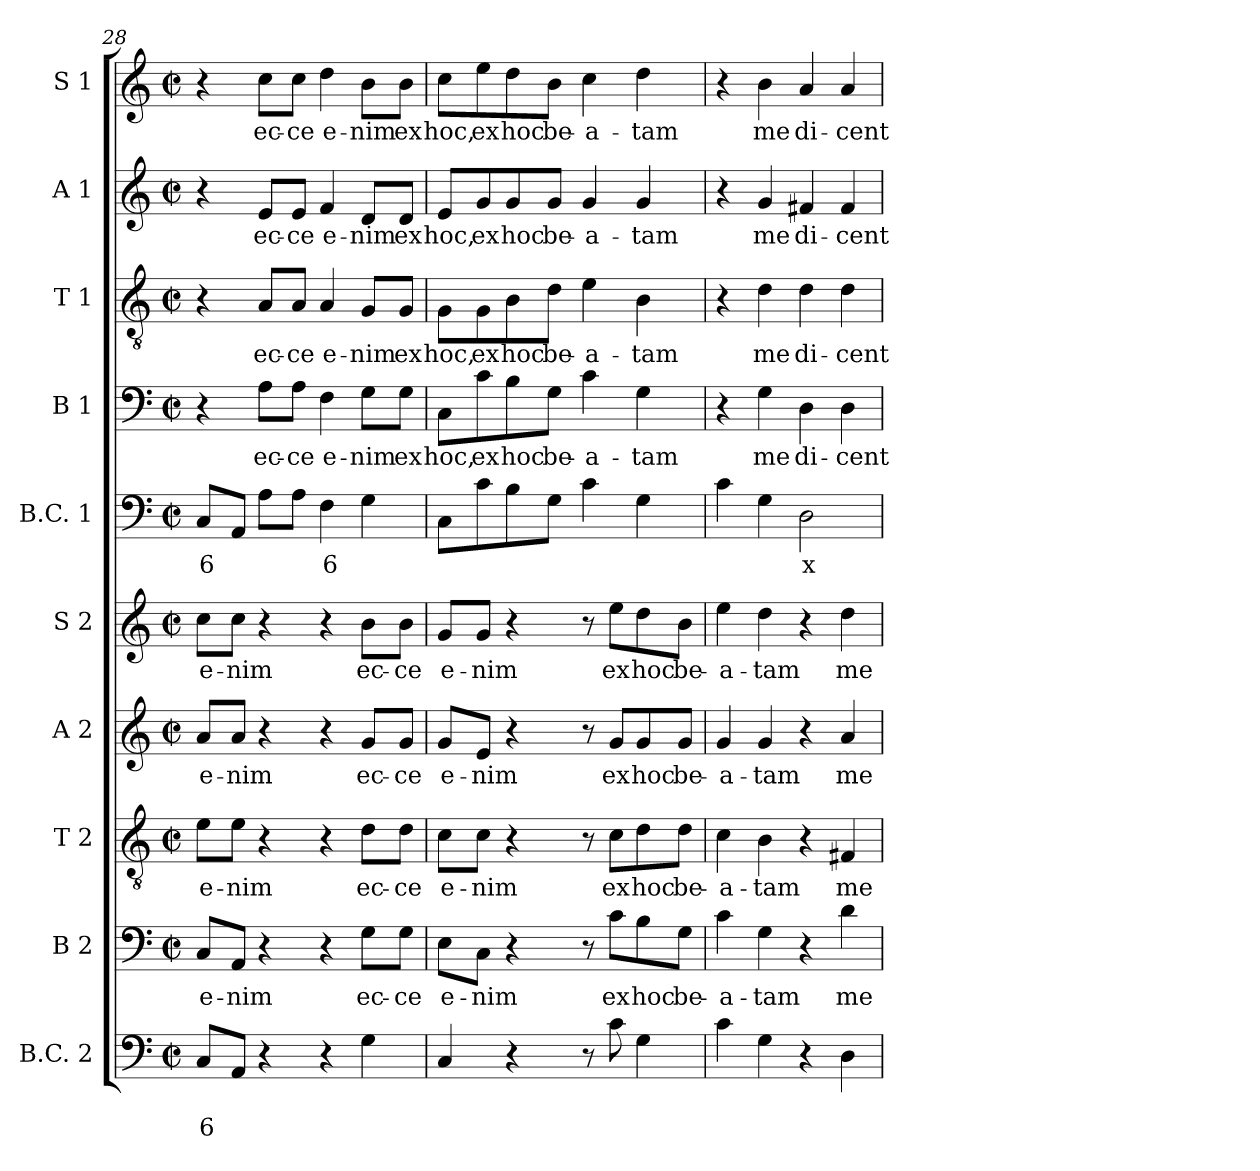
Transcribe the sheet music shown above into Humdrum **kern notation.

**kern	**text	**text	**kern	**text	**kern	**text	**kern	**text	**kern	**text	**kern	**text	**kern	**text	**kern	**text	**kern	**text	**kern	**text
*part10	*part10	*part10	*part9	*part9	*part8	*part8	*part7	*part7	*part6	*part6	*part5	*part5	*part4	*part4	*part3	*part3	*part2	*part2	*part1	*part1
*staff10	*staff10	*staff10	*staff9	*staff9	*staff8	*staff8	*staff7	*staff7	*staff6	*staff6	*staff5	*staff5	*staff4	*staff4	*staff3	*staff3	*staff2	*staff2	*staff1	*staff1
*I"B.C. 2	*	*	*I"B 2	*	*I"T 2	*	*I"A 2	*	*I"S 2	*	*I"B.C. 1	*	*I"B 1	*	*I"T 1	*	*I"A 1	*	*I"S 1	*
*I'BC2	*	*	*I'B2	*	*I'T2	*	*I'A2	*	*I'S2	*	*I'BC1	*	*I'B1	*	*I'T1	*	*I'A1	*	*I'S1	*
*clefF4	*	*	*clefF4	*	*clefGv2	*	*clefG2	*	*clefG2	*	*clefF4	*	*clefF4	*	*clefGv2	*	*clefG2	*	*clefG2	*
*k[]	*	*	*k[]	*	*k[]	*	*k[]	*	*k[]	*	*k[]	*	*k[]	*	*k[]	*	*k[]	*	*k[]	*
*C:	*	*	*C:	*	*C:	*	*C:	*	*C:	*	*C:	*	*C:	*	*C:	*	*C:	*	*C:	*
*M2/2	*	*	*M2/2	*	*M2/2	*	*M2/2	*	*M2/2	*	*M2/2	*	*M2/2	*	*M2/2	*	*M2/2	*	*M2/2	*
*met(c|)	*	*	*met(c|)	*	*met(c|)	*	*met(c|)	*	*met(c|)	*	*met(c|)	*	*met(c|)	*	*met(c|)	*	*met(c|)	*	*met(c|)	*
=28	=28	=28	=28	=28	=28	=28	=28	=28	=28	=28	=28	=28	=28	=28	=28	=28	=28	=28	=28	=28
!	!	!LO:LY:b	!	!	!	!	!	!	!	!	!	!	!	!	!	!	!	!	!	!
!	!	!	!	!LO:LY:b	!	!	!	!	!	!	!	!	!	!	!	!	!	!	!	!
!	!	!	!	!	!	!LO:LY:b	!	!	!	!	!	!	!	!	!	!	!	!	!	!
!	!	!	!	!	!	!	!	!LO:LY:b	!	!	!	!	!	!	!	!	!	!	!	!
!	!	!	!	!	!	!	!	!	!	!LO:LY:b	!	!	!	!	!	!	!	!	!	!
!	!	!	!	!	!	!	!	!	!	!	!	!LO:LY:b	!	!	!	!	!	!	!	!
8C/L	.	6	8C/L	e-	8e\L	e-	8a/L	e-	8cc\L	e-	8C/L	6	4r	.	4r	.	4r	.	4r	.
!	!	!	!	!LO:LY:b	!	!	!	!	!	!	!	!	!	!	!	!	!	!	!	!
!	!	!	!	!	!	!LO:LY:b	!	!	!	!	!	!	!	!	!	!	!	!	!	!
!	!	!	!	!	!	!	!	!LO:LY:b	!	!	!	!	!	!	!	!	!	!	!	!
!	!	!	!	!	!	!	!	!	!	!LO:LY:b	!	!	!	!	!	!	!	!	!	!
8AA/J	.	.	8AA/J	-nim	8e\J	-nim	8a/J	-nim	8cc\J	-nim	8AA/J	.	.	.	.	.	.	.	.	.
!	!	!	!	!	!	!	!	!	!	!	!	!	!	!LO:LY:b	!	!	!	!	!	!
!	!	!	!	!	!	!	!	!	!	!	!	!	!	!	!	!LO:LY:b	!	!	!	!
!	!	!	!	!	!	!	!	!	!	!	!	!	!	!	!	!	!	!LO:LY:b	!	!
!	!	!	!	!	!	!	!	!	!	!	!	!	!	!	!	!	!	!	!	!LO:LY:b
4r	.	.	4r	.	4r	.	4r	.	4r	.	8A\L	.	8A\L	ec-	8A/L	ec-	8e/L	ec-	8cc\L	ec-
!	!	!	!	!	!	!	!	!	!	!	!	!	!	!LO:LY:b	!	!	!	!	!	!
!	!	!	!	!	!	!	!	!	!	!	!	!	!	!	!	!LO:LY:b	!	!	!	!
!	!	!	!	!	!	!	!	!	!	!	!	!	!	!	!	!	!	!LO:LY:b	!	!
!	!	!	!	!	!	!	!	!	!	!	!	!	!	!	!	!	!	!	!	!LO:LY:b
.	.	.	.	.	.	.	.	.	.	.	8A\J	.	8A\J	-ce	8A/J	-ce	8e/J	-ce	8cc\J	-ce
!	!	!	!	!	!	!	!	!	!	!	!	!LO:LY:b	!	!	!	!	!	!	!	!
!	!	!	!	!	!	!	!	!	!	!	!	!	!	!LO:LY:b	!	!	!	!	!	!
!	!	!	!	!	!	!	!	!	!	!	!	!	!	!	!	!LO:LY:b	!	!	!	!
!	!	!	!	!	!	!	!	!	!	!	!	!	!	!	!	!	!	!LO:LY:b	!	!
!	!	!	!	!	!	!	!	!	!	!	!	!	!	!	!	!	!	!	!	!LO:LY:b
4r	.	.	4r	.	4r	.	4r	.	4r	.	4F\	6	4F\	e-	4A/	e-	4f/	e-	4dd\	e-
!	!	!	!	!LO:LY:b	!	!	!	!	!	!	!	!	!	!	!	!	!	!	!	!
!	!	!	!	!	!	!LO:LY:b	!	!	!	!	!	!	!	!	!	!	!	!	!	!
!	!	!	!	!	!	!	!	!LO:LY:b	!	!	!	!	!	!	!	!	!	!	!	!
!	!	!	!	!	!	!	!	!	!	!LO:LY:b	!	!	!	!	!	!	!	!	!	!
!	!	!	!	!	!	!	!	!	!	!	!	!	!	!LO:LY:b	!	!	!	!	!	!
!	!	!	!	!	!	!	!	!	!	!	!	!	!	!	!	!LO:LY:b	!	!	!	!
!	!	!	!	!	!	!	!	!	!	!	!	!	!	!	!	!	!	!LO:LY:b	!	!
!	!	!	!	!	!	!	!	!	!	!	!	!	!	!	!	!	!	!	!	!LO:LY:b
4G\	.	.	8G\L	ec-	8d\L	ec-	8g/L	ec-	8b\L	ec-	4G\	.	8G\L	-nim	8G/L	-nim	8d/L	-nim	8b\L	-nim
!	!	!	!	!LO:LY:b	!	!	!	!	!	!	!	!	!	!	!	!	!	!	!	!
!	!	!	!	!	!	!LO:LY:b	!	!	!	!	!	!	!	!	!	!	!	!	!	!
!	!	!	!	!	!	!	!	!LO:LY:b	!	!	!	!	!	!	!	!	!	!	!	!
!	!	!	!	!	!	!	!	!	!	!LO:LY:b	!	!	!	!	!	!	!	!	!	!
!	!	!	!	!	!	!	!	!	!	!	!	!	!	!LO:LY:b	!	!	!	!	!	!
!	!	!	!	!	!	!	!	!	!	!	!	!	!	!	!	!LO:LY:b	!	!	!	!
!	!	!	!	!	!	!	!	!	!	!	!	!	!	!	!	!	!	!LO:LY:b	!	!
!	!	!	!	!	!	!	!	!	!	!	!	!	!	!	!	!	!	!	!	!LO:LY:b
.	.	.	8G\J	-ce	8d\J	-ce	8g/J	-ce	8b\J	-ce	.	.	8G\J	ex	8G/J	ex	8d/J	ex	8b\J	ex
=29	=29	=29	=29	=29	=29	=29	=29	=29	=29	=29	=29	=29	=29	=29	=29	=29	=29	=29	=29	=29
!	!	!	!	!LO:LY:b	!	!	!	!	!	!	!	!	!	!	!	!	!	!	!	!
!	!	!	!	!	!	!LO:LY:b	!	!	!	!	!	!	!	!	!	!	!	!	!	!
!	!	!	!	!	!	!	!	!LO:LY:b	!	!	!	!	!	!	!	!	!	!	!	!
!	!	!	!	!	!	!	!	!	!	!LO:LY:b	!	!	!	!	!	!	!	!	!	!
!	!	!	!	!	!	!	!	!	!	!	!	!	!	!LO:LY:b	!	!	!	!	!	!
!	!	!	!	!	!	!	!	!	!	!	!	!	!	!	!	!LO:LY:b	!	!	!	!
!	!	!	!	!	!	!	!	!	!	!	!	!	!	!	!	!	!	!LO:LY:b	!	!
!	!	!	!	!	!	!	!	!	!	!	!	!	!	!	!	!	!	!	!	!LO:LY:b
4C/	.	.	8E\L	e-	8c\L	e-	8g/L	e-	8g/L	e-	8C\L	.	8C\L	hoc,	8G\L	hoc,	8e/L	hoc,	8cc\L	hoc,
!	!	!	!	!LO:LY:b	!	!	!	!	!	!	!	!	!	!	!	!	!	!	!	!
!	!	!	!	!	!	!LO:LY:b	!	!	!	!	!	!	!	!	!	!	!	!	!	!
!	!	!	!	!	!	!	!	!LO:LY:b	!	!	!	!	!	!	!	!	!	!	!	!
!	!	!	!	!	!	!	!	!	!	!LO:LY:b	!	!	!	!	!	!	!	!	!	!
!	!	!	!	!	!	!	!	!	!	!	!	!	!	!LO:LY:b	!	!	!	!	!	!
!	!	!	!	!	!	!	!	!	!	!	!	!	!	!	!	!LO:LY:b	!	!	!	!
!	!	!	!	!	!	!	!	!	!	!	!	!	!	!	!	!	!	!LO:LY:b	!	!
!	!	!	!	!	!	!	!	!	!	!	!	!	!	!	!	!	!	!	!	!LO:LY:b
.	.	.	8C\J	-nim	8c\J	-nim	8e/J	-nim	8g/J	-nim	8c\	.	8c\	ex	8G\	ex	8g/	ex	8ee\	ex
!	!	!	!	!	!	!	!	!	!	!	!	!	!	!LO:LY:b	!	!	!	!	!	!
!	!	!	!	!	!	!	!	!	!	!	!	!	!	!	!	!LO:LY:b	!	!	!	!
!	!	!	!	!	!	!	!	!	!	!	!	!	!	!	!	!	!	!LO:LY:b	!	!
!	!	!	!	!	!	!	!	!	!	!	!	!	!	!	!	!	!	!	!	!LO:LY:b
4r	.	.	4r	.	4r	.	4r	.	4r	.	8B\	.	8B\	hoc	8B\	hoc	8g/	hoc	8dd\	hoc
!	!	!	!	!	!	!	!	!	!	!	!	!	!	!LO:LY:b	!	!	!	!	!	!
!	!	!	!	!	!	!	!	!	!	!	!	!	!	!	!	!LO:LY:b	!	!	!	!
!	!	!	!	!	!	!	!	!	!	!	!	!	!	!	!	!	!	!LO:LY:b	!	!
!	!	!	!	!	!	!	!	!	!	!	!	!	!	!	!	!	!	!	!	!LO:LY:b
.	.	.	.	.	.	.	.	.	.	.	8G\J	.	8G\J	be-	8d\J	be-	8g/J	be-	8b\J	be-
!	!	!	!	!	!	!	!	!	!	!	!	!	!	!LO:LY:b	!	!	!	!	!	!
!	!	!	!	!	!	!	!	!	!	!	!	!	!	!	!	!LO:LY:b	!	!	!	!
!	!	!	!	!	!	!	!	!	!	!	!	!	!	!	!	!	!	!LO:LY:b	!	!
!	!	!	!	!	!	!	!	!	!	!	!	!	!	!	!	!	!	!	!	!LO:LY:b
8r	.	.	8r	.	8r	.	8r	.	8r	.	4c\	.	4c\	-a-	4e\	-a-	4g/	-a-	4cc\	-a-
!	!	!	!	!LO:LY:b	!	!	!	!	!	!	!	!	!	!	!	!	!	!	!	!
!	!	!	!	!	!	!LO:LY:b	!	!	!	!	!	!	!	!	!	!	!	!	!	!
!	!	!	!	!	!	!	!	!LO:LY:b	!	!	!	!	!	!	!	!	!	!	!	!
!	!	!	!	!	!	!	!	!	!	!LO:LY:b	!	!	!	!	!	!	!	!	!	!
8c\	.	.	8c\L	ex	8c\L	ex	8g/L	ex	8ee\L	ex	.	.	.	.	.	.	.	.	.	.
!	!	!	!	!LO:LY:b	!	!	!	!	!	!	!	!	!	!	!	!	!	!	!	!
!	!	!	!	!	!	!LO:LY:b	!	!	!	!	!	!	!	!	!	!	!	!	!	!
!	!	!	!	!	!	!	!	!LO:LY:b	!	!	!	!	!	!	!	!	!	!	!	!
!	!	!	!	!	!	!	!	!	!	!LO:LY:b	!	!	!	!	!	!	!	!	!	!
!	!	!	!	!	!	!	!	!	!	!	!	!	!	!LO:LY:b	!	!	!	!	!	!
!	!	!	!	!	!	!	!	!	!	!	!	!	!	!	!	!LO:LY:b	!	!	!	!
!	!	!	!	!	!	!	!	!	!	!	!	!	!	!	!	!	!	!LO:LY:b	!	!
!	!	!	!	!	!	!	!	!	!	!	!	!	!	!	!	!	!	!	!	!LO:LY:b
4G\	.	.	8B\	hoc	8d\	hoc	8g/	hoc	8dd\	hoc	4G\	.	4G\	-tam	4B\	-tam	4g/	-tam	4dd\	-tam
!	!	!	!	!LO:LY:b	!	!	!	!	!	!	!	!	!	!	!	!	!	!	!	!
!	!	!	!	!	!	!LO:LY:b	!	!	!	!	!	!	!	!	!	!	!	!	!	!
!	!	!	!	!	!	!	!	!LO:LY:b	!	!	!	!	!	!	!	!	!	!	!	!
!	!	!	!	!	!	!	!	!	!	!LO:LY:b	!	!	!	!	!	!	!	!	!	!
.	.	.	8G\J	be-	8d\J	be-	8g/J	be-	8b\J	be-	.	.	.	.	.	.	.	.	.	.
!!LO:PB:g=z
=30	=30	=30	=30	=30	=30	=30	=30	=30	=30	=30	=30	=30	=30	=30	=30	=30	=30	=30	=30	=30
!	!	!	!	!LO:LY:b	!	!	!	!	!	!	!	!	!	!	!	!	!	!	!	!
!	!	!	!	!	!	!LO:LY:b	!	!	!	!	!	!	!	!	!	!	!	!	!	!
!	!	!	!	!	!	!	!	!LO:LY:b	!	!	!	!	!	!	!	!	!	!	!	!
!	!	!	!	!	!	!	!	!	!	!LO:LY:b	!	!	!	!	!	!	!	!	!	!
4c\	.	.	4c\	-a-	4c\	-a-	4g/	-a-	4ee\	-a-	4c\	.	4r	.	4r	.	4r	.	4r	.
!	!	!	!	!LO:LY:b	!	!	!	!	!	!	!	!	!	!	!	!	!	!	!	!
!	!	!	!	!	!	!LO:LY:b	!	!	!	!	!	!	!	!	!	!	!	!	!	!
!	!	!	!	!	!	!	!	!LO:LY:b	!	!	!	!	!	!	!	!	!	!	!	!
!	!	!	!	!	!	!	!	!	!	!LO:LY:b	!	!	!	!	!	!	!	!	!	!
!	!	!	!	!	!	!	!	!	!	!	!	!	!	!LO:LY:b	!	!	!	!	!	!
!	!	!	!	!	!	!	!	!	!	!	!	!	!	!	!	!LO:LY:b	!	!	!	!
!	!	!	!	!	!	!	!	!	!	!	!	!	!	!	!	!	!	!LO:LY:b	!	!
!	!	!	!	!	!	!	!	!	!	!	!	!	!	!	!	!	!	!	!	!LO:LY:b
4G\	.	.	4G\	-tam	4B\	-tam	4g/	-tam	4dd\	-tam	4G\	.	4G\	me	4d\	me	4g/	me	4b\	me
!	!	!	!	!	!	!	!	!	!	!	!	!LO:LY:b	!	!	!	!	!	!	!	!
!	!	!	!	!	!	!	!	!	!	!	!	!	!	!LO:LY:b	!	!	!	!	!	!
!	!	!	!	!	!	!	!	!	!	!	!	!	!	!	!	!LO:LY:b	!	!	!	!
!	!	!	!	!	!	!	!	!	!	!	!	!	!	!	!	!	!	!LO:LY:b	!	!
!	!	!	!	!	!	!	!	!	!	!	!	!	!	!	!	!	!	!	!	!LO:LY:b
4r	.	.	4r	.	4r	.	4r	.	4r	.	2D\	x	4D\	di-	4d\	di-	4f#X/	di-	4a/	di-
!	!	!	!	!LO:LY:b	!	!	!	!	!	!	!	!	!	!	!	!	!	!	!	!
!	!	!	!	!	!	!LO:LY:b	!	!	!	!	!	!	!	!	!	!	!	!	!	!
!	!	!	!	!	!	!	!	!LO:LY:b	!	!	!	!	!	!	!	!	!	!	!	!
!	!	!	!	!	!	!	!	!	!	!LO:LY:b	!	!	!	!	!	!	!	!	!	!
!	!	!	!	!	!	!	!	!	!	!	!	!	!	!LO:LY:b	!	!	!	!	!	!
!	!	!	!	!	!	!	!	!	!	!	!	!	!	!	!	!LO:LY:b	!	!	!	!
!	!	!	!	!	!	!	!	!	!	!	!	!	!	!	!	!	!	!LO:LY:b	!	!
!	!	!	!	!	!	!	!	!	!	!	!	!	!	!	!	!	!	!	!	!LO:LY:b
4D\	.	.	4d\	me	4F#X/	me	4a/	me	4dd\	me	.	.	4D\	-cent	4d\	-cent	4f#/	-cent	4a/	-cent
=	=	=	=	=	=	=	=	=	=	=	=	=	=	=	=	=	=	=	=	=
*-	*-	*-	*-	*-	*-	*-	*-	*-	*-	*-	*-	*-	*-	*-	*-	*-	*-	*-	*-	*-
